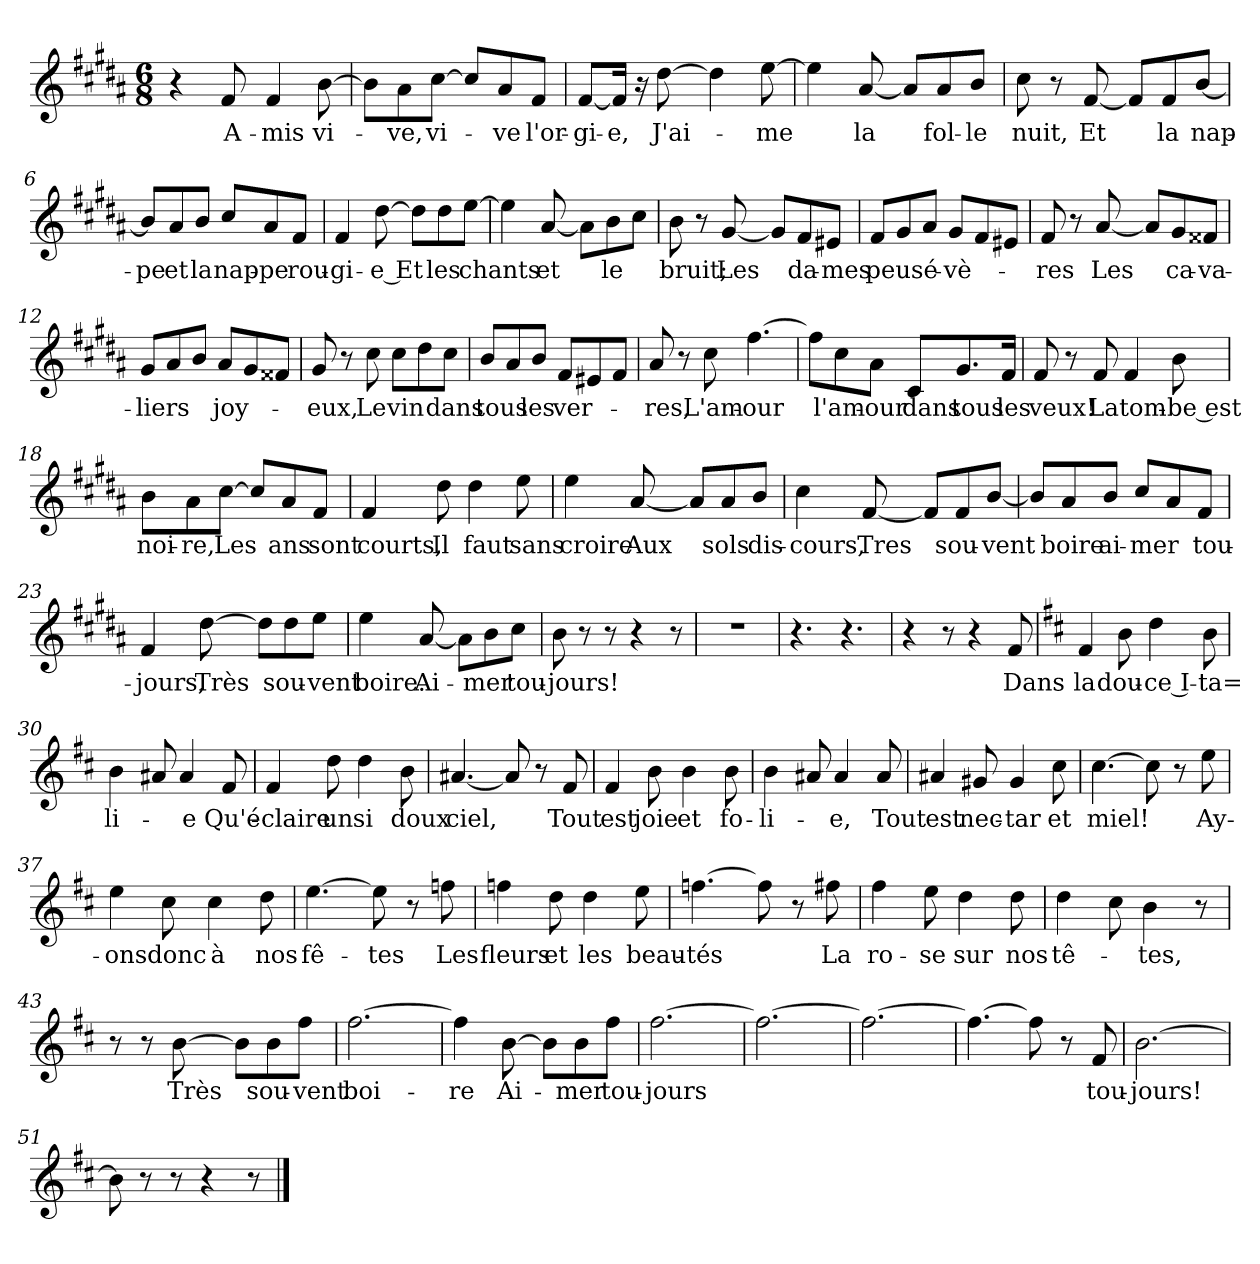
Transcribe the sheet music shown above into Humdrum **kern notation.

**kern	**text
*part1	*part1
*staff1	*staff1
*clefG2	*
*k[f#c#g#d#a#]	*
*M6/8	*
=1	=1
4r	.
!	!LO:LY:b
8f#/	A-
!	!LO:LY:b
4f#/	-mis
!	!LO:LY:b
[8b\	vi-
=2	=2
8b\L]	.
!	!LO:LY:b
8a#\	-ve,
!	!LO:LY:b
[8cc#\J	vi-
8cc#/L]	.
!	!LO:LY:b
8a#/	-ve
!	!LO:LY:b
8f#/J	l'or-
=3	=3
!	!LO:LY:b
[8f#/L	-gi-
!	!LO:LY:b
16f#/Jk]	-e,
16r	.
!	!LO:LY:b
[8dd#\	J'ai-
4dd#\]	.
!	!LO:LY:b
[8ee\	-me
=4	=4
4ee\]	.
!	!LO:LY:b
[8a#/	la
8a#/L]	.
!	!LO:LY:b
8a#/	fol-
!	!LO:LY:b
8b/J	-le
=5	=5
!	!LO:LY:b
8cc#\	nuit,
8r	.
!	!LO:LY:b
[8f#/	Et
8f#/L]	.
!	!LO:LY:b
8f#/	la
!	!LO:LY:b
[8b/J	nap-
=6	=6
!	!LO:LY:b
8b/L]	-pe
!	!LO:LY:b
8a#/	et
!	!LO:LY:b
8b/J	la
!	!LO:LY:b
8cc#/L	nap-
!	!LO:LY:b
8a#/	-pe
!	!LO:LY:b
8f#/J	rou-
!!LO:LB:g=z
=7	=7
!	!LO:LY:b
4f#/	-gi-
!	!LO:LY:b
[8dd#\	-e Et
8dd#\L]	.
!	!LO:LY:b
8dd#\	les
!	!LO:LY:b
[8ee\J	chants
=8	=8
4ee\]	.
!	!LO:LY:b
[8a#/	et
8a#\L]	.
!	!LO:LY:b
8b\	le
8cc#\J	.
=9	=9
!	!LO:LY:b
8b\	bruit;
8r	.
!	!LO:LY:b
[8g#/	Les
8g#/L]	.
!	!LO:LY:b
8f#/	da-
!	!LO:LY:b
8e#X/J	-mes
=10	=10
!	!LO:LY:b
8f#/L	peu
8g#/	.
!	!LO:LY:b
8a#/J	sé-
!	!LO:LY:b
8g#/L	-vè-
8f#/	.
8e#X/J	.
=11	=11
!	!LO:LY:b
8f#/	-res
8r	.
!	!LO:LY:b
[8a#/	Les
8a#/L]	.
!	!LO:LY:b
8g#/	ca-
!	!LO:LY:b
8f##X/J	-va-
=12	=12
!	!LO:LY:b
8g#/L	-liers
8a#/	.
8b/J	.
!	!LO:LY:b
8a#/L	joy-
8g#/	.
8f##X/J	.
!!LO:LB:g=z
=13	=13
!	!LO:LY:b
8g#/	-eux,
8r	.
!	!LO:LY:b
8cc#\	Le
!	!LO:LY:b
8cc#\L	vin
8dd#\	.
!	!LO:LY:b
8cc#\J	dans
=14	=14
!	!LO:LY:b
8b/L	tous
8a#/	.
!	!LO:LY:b
8b/J	les
!	!LO:LY:b
8f#/L	ver-
8e#X/	.
8f#/J	.
=15	=15
!	!LO:LY:b
8a#/	-res,
8r	.
!	!LO:LY:b
8cc#\	L'am-
!	!LO:LY:b
[4.ff#\	-our
=16	=16
8ff#\L]	.
!	!LO:LY:b
8cc#\	l'am-
!	!LO:LY:b
8a#\J	-our
!	!LO:LY:b
8c#/L	dans
!	!LO:LY:b
8.g#/	tous
!	!LO:LY:b
16f#/Jk	les
=17	=17
!	!LO:LY:b
8f#/	veux!
8r	.
!	!LO:LY:b
8f#/	La
!	!LO:LY:b
4f#/	tom-
!	!LO:LY:b
8b\	-be est
!!LO:LB:g=z
=18	=18
!	!LO:LY:b
8b\L	noi-
!	!LO:LY:b
8a#\	-re,
!	!LO:LY:b
[8cc#\J	Les
8cc#/L]	.
!	!LO:LY:b
8a#/	ans
!	!LO:LY:b
8f#/J	sont
=19	=19
!	!LO:LY:b
4f#/	courts,
!	!LO:LY:b
8dd#\	Il
!	!LO:LY:b
4dd#\	faut
!	!LO:LY:b
8ee\	sans
=20	=20
!	!LO:LY:b
4ee\	croire
!	!LO:LY:b
[8a#/	Aux
8a#/L]	.
!	!LO:LY:b
8a#/	sols
!	!LO:LY:b
8b/J	dis-
=21	=21
!	!LO:LY:b
4cc#\	-cours,
!	!LO:LY:b
[8f#/	Tres
8f#/L]	.
!	!LO:LY:b
8f#/	sou-
!	!LO:LY:b
[8b/J	-vent
=22	=22
8b/L]	.
!	!LO:LY:b
8a#/	boire
!	!LO:LY:b
8b/J	ai-
!	!LO:LY:b
8cc#/L	-mer
8a#/	.
!	!LO:LY:b
8f#/J	tou-
!!LO:LB:g=z
=23	=23
!	!LO:LY:b
4f#/	-jours,
!	!LO:LY:b
[8dd#\	Très
8dd#\L]	.
!	!LO:LY:b
8dd#\	sou-
!	!LO:LY:b
8ee\J	-vent
=24	=24
!	!LO:LY:b
4ee\	boire.
!	!LO:LY:b
[8a#/	Ai-
8a#\L]	.
!	!LO:LY:b
8b\	-mer
!	!LO:LY:b
8cc#\J	tou-
=25	=25
!	!LO:LY:b
8b\	-jours!
8r	.
8r	.
4r	.
8r	.
=26	=26
2.r	.
=27	=27
4.r	.
4.r	.
=28	=28
4r	.
8r	.
4r	.
!	!LO:LY:b
8f#/	Dans
=29	=29
*k[f#c#]	*
!	!LO:LY:b
4f#/	la
!	!LO:LY:b
8b\	dou-
!	!LO:LY:b
4dd\	-ce I-
!	!LO:LY:b
8b\	-ta=
=30	=30
!	!LO:LY:b
4b\	-li-
8a#X/	.
!	!LO:LY:b
4a#/	-e
!	!LO:LY:b
8f#/	Qu'é-
!!LO:LB:g=z
=31	=31
!	!LO:LY:b
4f#/	-claire
!	!LO:LY:b
8dd\	un
!	!LO:LY:b
4dd\	si
!	!LO:LY:b
8b\	doux
=32	=32
!	!LO:LY:b
[4.a#X/	ciel,
8a#/]	.
8r	.
!	!LO:LY:b
8f#/	Tout
=33	=33
!	!LO:LY:b
4f#/	est
!	!LO:LY:b
8b\	joie
!	!LO:LY:b
4b\	et
!	!LO:LY:b
8b\	fo-
=34	=34
!	!LO:LY:b
4b\	-li-
8a#X/	.
!	!LO:LY:b
4a#/	-e,
!	!LO:LY:b
8a#/	Tout
=35	=35
!	!LO:LY:b
4a#X/	est
!	!LO:LY:b
8g#X/	nec-
!	!LO:LY:b
4g#/	-tar
!	!LO:LY:b
8cc#\	et
=36	=36
!	!LO:LY:b
[4.cc#\	miel!
8cc#\]	.
8r	.
!	!LO:LY:b
8ee\	Ay-
=37	=37
!	!LO:LY:b
4ee\	-ons
!	!LO:LY:b
8cc#\	donc
!	!LO:LY:b
4cc#\	à
!	!LO:LY:b
8dd\	nos
!!LO:LB:g=z
=38	=38
!	!LO:LY:b
[4.ee\	fê-
!	!LO:LY:b
8ee\]	-tes
8r	.
!	!LO:LY:b
8ffn\	Les
=39	=39
!	!LO:LY:b
4ffn\	fleurs
!	!LO:LY:b
8dd\	et
!	!LO:LY:b
4dd\	les
!	!LO:LY:b
8ee\	beau-
=40	=40
!	!LO:LY:b
[4.ffn\	-tés
8ff\]	.
8r	.
!	!LO:LY:b
8ff#X\	La
=41	=41
!	!LO:LY:b
4ff#\	ro-
!	!LO:LY:b
8ee\	-se
!	!LO:LY:b
4dd\	sur
!	!LO:LY:b
8dd\	nos
=42	=42
!	!LO:LY:b
4dd\	tê-
8cc#\	.
!	!LO:LY:b
4b\	-tes,
8r	.
=43	=43
8r	.
8r	.
!	!LO:LY:b
[8b\	Très
8b\L]	.
!	!LO:LY:b
8b\	sou-
!	!LO:LY:b
8ff#\J	-vent
=44	=44
!	!LO:LY:b
[2.ff#\	boi-
=45	=45
!	!LO:LY:b
4ff#\]	-re
!	!LO:LY:b
[8b\	Ai-
8b\L]	.
!	!LO:LY:b
8b\	-mer
!	!LO:LY:b
8ff#\J	tou-
=46	=46
!	!LO:LY:b
[2.ff#\	-jours
!!LO:LB:g=z
=47	=47
2.ff#\_	.
=48	=48
2.ff#\_	.
=49	=49
4.ff#\_	.
8ff#\]	.
8r	.
!	!LO:LY:b
8f#/	tou-
=50	=50
!	!LO:LY:b
[2.b\	jours!
=51	=51
8b\]	.
8r	.
8r	.
4r	.
8r	.
==	==
*-	*-
